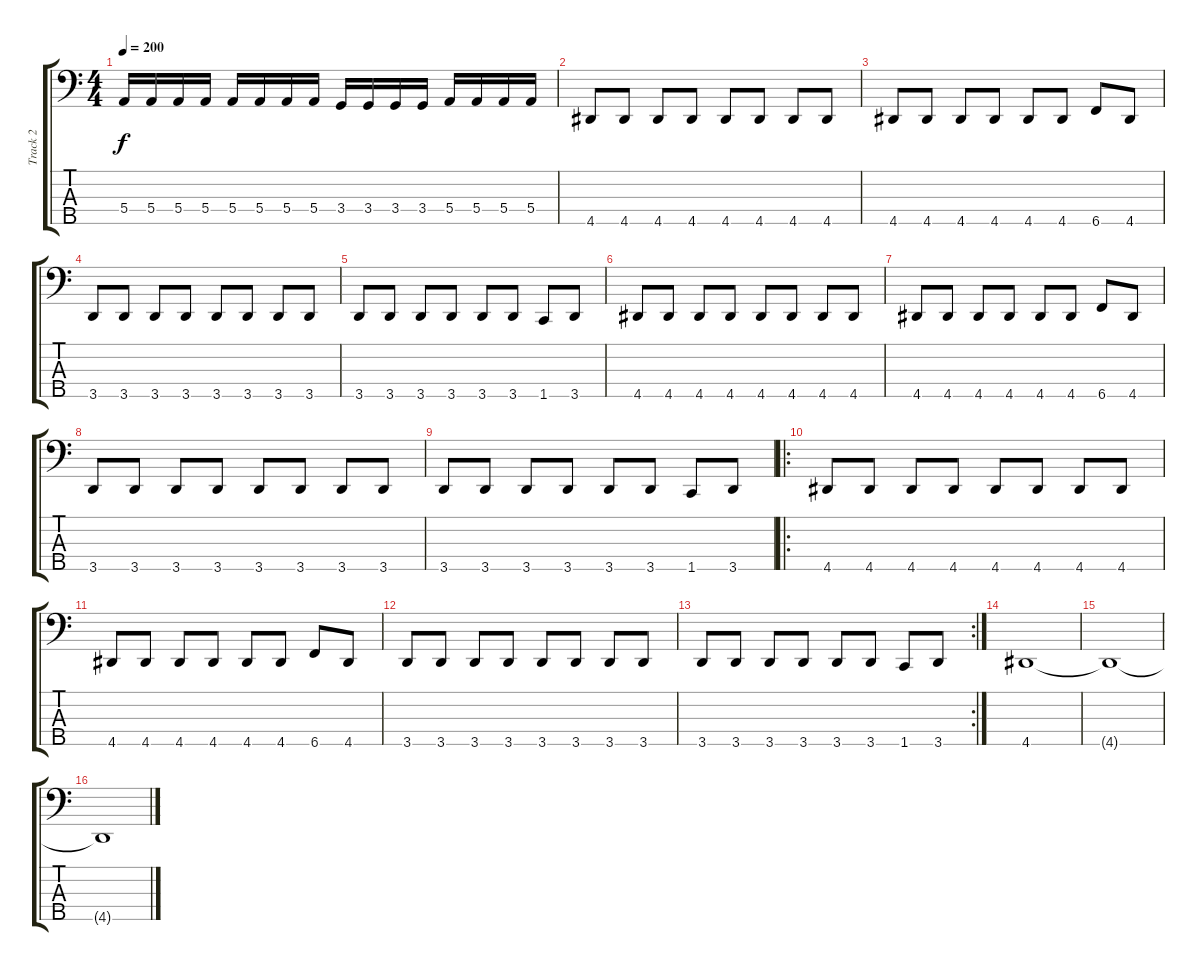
\track ("Track 2" "Track 2") {instrument electricbasspick}
\staff {score tabs}
\tuning (G2 D2 A1 E1 B0) {hide}
\ts (4 4)
\tempo 200
\clef f4
\ks c
5.4.16{dy f} 5.4.16 5.4.16 5.4.16 5.4.16 5.4.16 5.4.16 5.4.16 3.4.16 3.4.16 3.4.16 3.4.16 5.4.16 5.4.16 5.4.16 5.4.16 |
4.5.8 4.5.8 4.5.8 4.5.8 4.5.8 4.5.8 4.5.8 4.5.8 |
4.5.8 4.5.8 4.5.8 4.5.8 4.5.8 4.5.8 6.5.8 4.5.8 |
3.5.8 3.5.8 3.5.8 3.5.8 3.5.8 3.5.8 3.5.8 3.5.8 |
3.5.8 3.5.8 3.5.8 3.5.8 3.5.8 3.5.8 1.5.8 3.5.8 |
4.5.8 4.5.8 4.5.8 4.5.8 4.5.8 4.5.8 4.5.8 4.5.8 |
4.5.8 4.5.8 4.5.8 4.5.8 4.5.8 4.5.8 6.5.8 4.5.8 |
3.5.8 3.5.8 3.5.8 3.5.8 3.5.8 3.5.8 3.5.8 3.5.8 |
3.5.8 3.5.8 3.5.8 3.5.8 3.5.8 3.5.8 1.5.8 3.5.8 |
\ro
4.5.8 4.5.8 4.5.8 4.5.8 4.5.8 4.5.8 4.5.8 4.5.8 |
4.5.8 4.5.8 4.5.8 4.5.8 4.5.8 4.5.8 6.5.8 4.5.8 |
3.5.8 3.5.8 3.5.8 3.5.8 3.5.8 3.5.8 3.5.8 3.5.8 |
\rc 2
3.5.8 3.5.8 3.5.8 3.5.8 3.5.8 3.5.8 1.5.8 3.5.8 |
4.5.1 |
4.5{t}.1 |
4.5{t}.1
